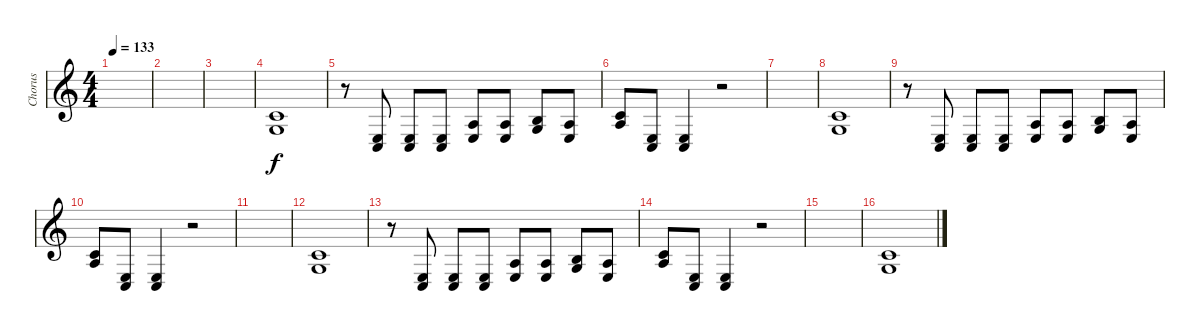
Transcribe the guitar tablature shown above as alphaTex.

\track ("Chorus" "Chorus") {instrument violin}
\staff {score}
\tuning (E4 B3 G3 D3 A2 E2) {hide}
\ts (4 4)
\tempo 133
\clef g2
\ks c
|
|
|
(1.2 0.3).1 |
r.8 (2.4 3.5).8 (2.4 3.5).8 (2.4 3.5).8 (2.3 2.4).8 (2.3 2.4).8 (0.2 0.3).8 (2.3 2.4).8 |
(1.2 2.3).8 (2.4 3.5).8 (2.4 3.5).4 r.2 |
|
(1.2 0.3).1 |
r.8 (2.4 3.5).8 (2.4 3.5).8 (2.4 3.5).8 (2.3 2.4).8 (2.3 2.4).8 (0.2 0.3).8 (2.3 2.4).8 |
(1.2 2.3).8 (2.4 3.5).8 (2.4 3.5).4 r.2 |
|
(1.2 0.3).1 |
r.8 (2.4 3.5).8 (2.4 3.5).8 (2.4 3.5).8 (2.3 2.4).8 (2.3 2.4).8 (0.2 0.3).8 (2.3 2.4).8 |
(1.2 2.3).8 (2.4 3.5).8 (2.4 3.5).4 r.2 |
|
(1.2 0.3).1
